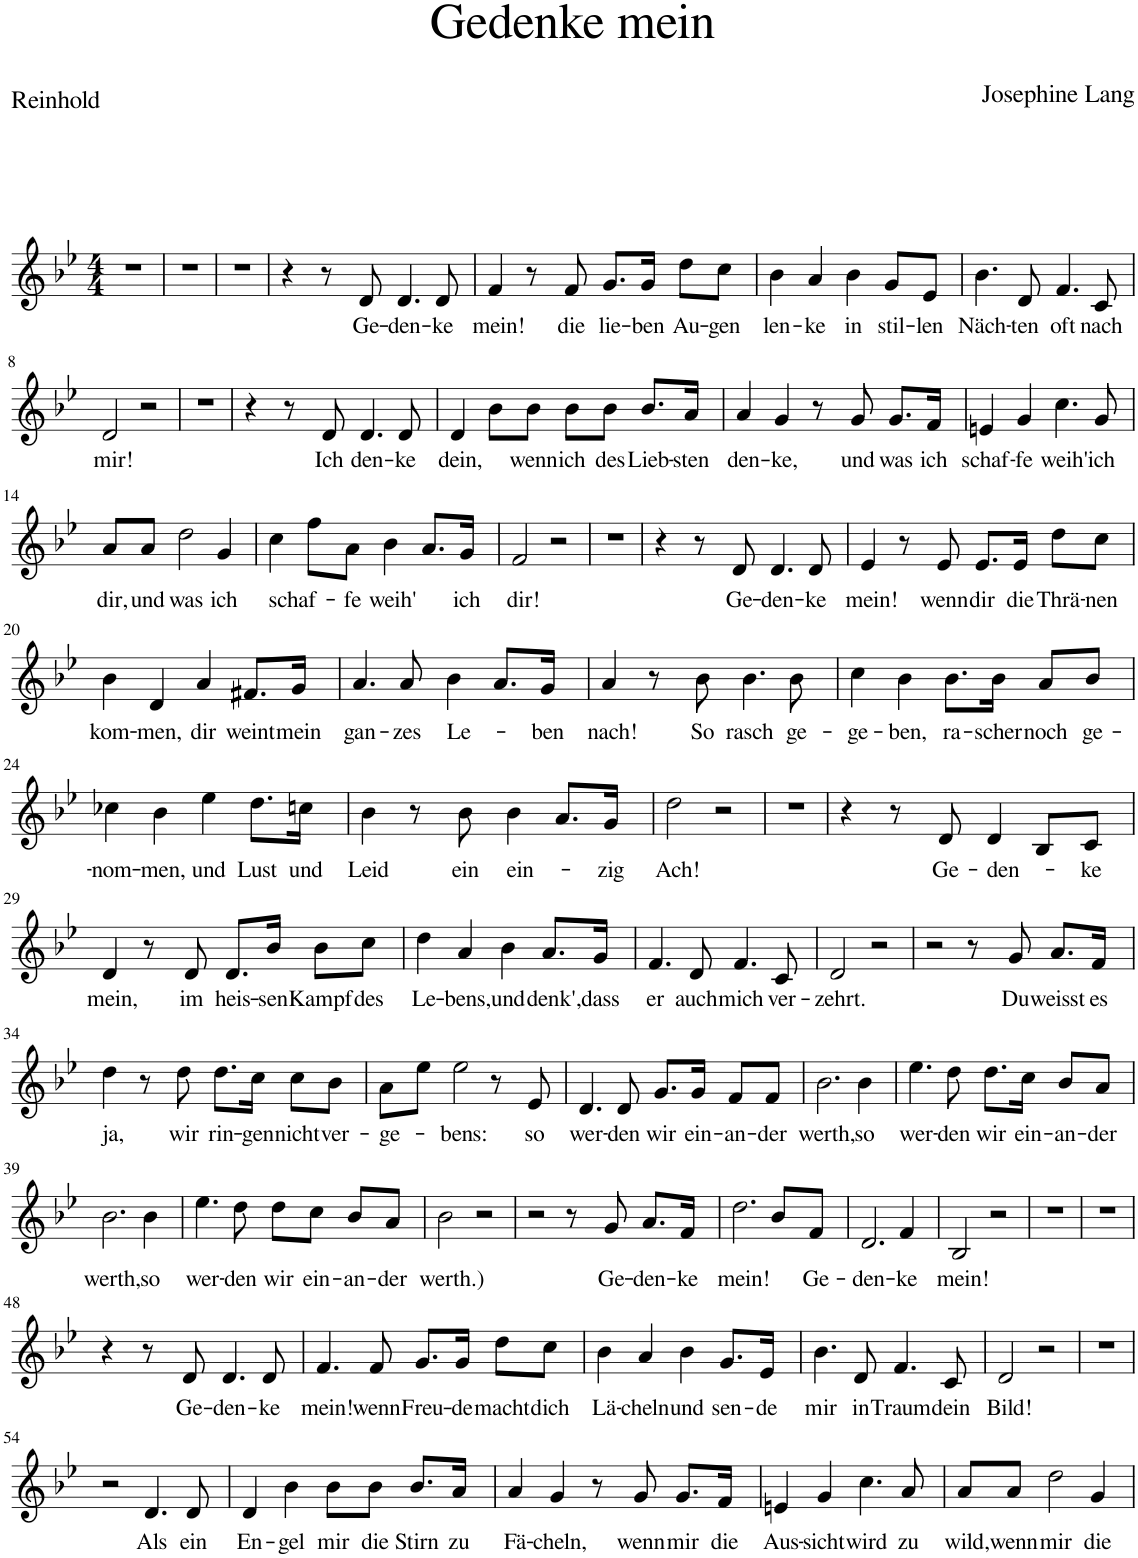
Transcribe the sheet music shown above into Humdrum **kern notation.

**kern	**text
*part1	*part1
*staff1	*staff1
*I"Piano	*
*I'Pno	*
*clefG2	*
*k[b-e-]	*
*M4/4	*
=1	=1
1r	.
=2	=2
1r	.
=3	=3
1r	.
=4	=4
4r	.
8r	.
!	!LO:LY:b
8d/	Ge-
!	!LO:LY:b
4.d/	-den-
!	!LO:LY:b
8d/	-ke
=5	=5
!	!LO:LY:b
4f/	mein!
8r	.
!	!LO:LY:b
8f/	die
!	!LO:LY:b
8.g/L	lie-
!	!LO:LY:b
16g/Jk	-ben
!	!LO:LY:b
8dd\L	Au-
!	!LO:LY:b
8cc\J	-gen
=6	=6
!	!LO:LY:b
4b-\	len-
!	!LO:LY:b
4a/	-ke
!	!LO:LY:b
4b-\	in
!	!LO:LY:b
8g/L	stil-
!	!LO:LY:b
8e-/J	-len
=7	=7
!	!LO:LY:b
4.b-\	Näch-
!	!LO:LY:b
8d/	-ten
!	!LO:LY:b
4.f/	oft
!	!LO:LY:b
8c/	nach
!!LO:LB:g=z
=8	=8
!	!LO:LY:b
2d/	mir!
2r	.
=9	=9
1r	.
=10	=10
4r	.
8r	.
!	!LO:LY:b
8d/	Ich
!	!LO:LY:b
4.d/	den-
!	!LO:LY:b
8d/	-ke
=11	=11
!	!LO:LY:b
4d/	dein,
8b-\L	.
!	!LO:LY:b
8b-\J	wenn
!	!LO:LY:b
8b-\L	ich
!	!LO:LY:b
8b-\J	des
!	!LO:LY:b
8.b-/L	Lieb-
!	!LO:LY:b
16a/Jk	-sten
=12	=12
!	!LO:LY:b
4a/	den-
!	!LO:LY:b
4g/	-ke,
8r	.
!	!LO:LY:b
8g/	und
!	!LO:LY:b
8.g/L	was
!	!LO:LY:b
16f/Jk	ich
=13	=13
!	!LO:LY:b
4en/	schaf-
!	!LO:LY:b
4g/	-fe
!	!LO:LY:b
4.cc\	weih'
!	!LO:LY:b
8g/	ich
!!LO:LB:g=z
=14	=14
!	!LO:LY:b
8a/L	dir,
!	!LO:LY:b
8a/J	und
!	!LO:LY:b
2dd\	was
!	!LO:LY:b
4g/	ich
=15	=15
!	!LO:LY:b
4cc\	schaf-
8ff\L	.
!	!LO:LY:b
8a\J	-fe
!	!LO:LY:b
4b-\	weih'
8.a/L	.
!	!LO:LY:b
16g/Jk	ich
=16	=16
!	!LO:LY:b
2f/	dir!
2r	.
=17	=17
1r	.
=18	=18
4r	.
8r	.
!	!LO:LY:b
8d/	Ge-
!	!LO:LY:b
4.d/	-den-
!	!LO:LY:b
8d/	-ke
=19	=19
!	!LO:LY:b
4e-/	mein!
8r	.
!	!LO:LY:b
8e-/	wenn
!	!LO:LY:b
8.e-/L	dir
!	!LO:LY:b
16e-/Jk	die
!	!LO:LY:b
8dd\L	Thrä-
!	!LO:LY:b
8cc\J	-nen
!!LO:LB:g=z
=20	=20
!	!LO:LY:b
4b-\	kom-
!	!LO:LY:b
4d/	-men,
!	!LO:LY:b
4a/	dir
!	!LO:LY:b
8.f#X/L	weint
!	!LO:LY:b
16g/Jk	mein
=21	=21
!	!LO:LY:b
4.a/	gan-
!	!LO:LY:b
8a/	-zes
!	!LO:LY:b
4b-\	Le-
8.a/L	.
!	!LO:LY:b
16g/Jk	-ben
=22	=22
!	!LO:LY:b
4a/	nach!
8r	.
!	!LO:LY:b
8b-\	So
!	!LO:LY:b
4.b-\	rasch
!	!LO:LY:b
8b-\	ge-
=23	=23
!	!LO:LY:b
4cc\	-ge-
!	!LO:LY:b
4b-\	-ben,
!	!LO:LY:b
8.b-\L	ra-
!	!LO:LY:b
16b-\Jk	-scher
!	!LO:LY:b
8a/L	noch
!	!LO:LY:b
8b-/J	ge-
!!LO:LB:g=z
=24	=24
!	!LO:LY:b
4cc-X\	-nom-
!	!LO:LY:b
4b-\	-men,
!	!LO:LY:b
4ee-\	und
!	!LO:LY:b
8.dd\L	Lust
!	!LO:LY:b
16ccn\Jk	und
=25	=25
!	!LO:LY:b
4b-\	Leid
8r	.
!	!LO:LY:b
8b-\	ein
!	!LO:LY:b
4b-\	ein-
8.a/L	.
!	!LO:LY:b
16g/Jk	-zig
=26	=26
!	!LO:LY:b
2dd\	Ach!
2r	.
=27	=27
1r	.
=28	=28
4r	.
8r	.
!	!LO:LY:b
8d/	Ge-
!	!LO:LY:b
4d/	-den-
8B-/L	.
!	!LO:LY:b
8c/J	-ke
!!LO:LB:g=z
=29	=29
!	!LO:LY:b
4d/	mein,
8r	.
!	!LO:LY:b
8d/	im
!	!LO:LY:b
8.d/L	heis-
!	!LO:LY:b
16b-/Jk	-sen
!	!LO:LY:b
8b-\L	Kampf
!	!LO:LY:b
8cc\J	des
=30	=30
!	!LO:LY:b
4dd\	Le-
!	!LO:LY:b
4a/	-bens,
!	!LO:LY:b
4b-\	und
!	!LO:LY:b
8.a/L	denk',
!	!LO:LY:b
16g/Jk	dass
=31	=31
!	!LO:LY:b
4.f/	er
!	!LO:LY:b
8d/	auch
!	!LO:LY:b
4.f/	mich
!	!LO:LY:b
8c/	ver-
=32	=32
!	!LO:LY:b
2d/	-zehrt.
2r	.
=33	=33
2r	.
8r	.
!	!LO:LY:b
8g/	Du
!	!LO:LY:b
8.a/L	weisst
!	!LO:LY:b
16f/Jk	es
!!LO:LB:g=z
=34	=34
!	!LO:LY:b
4dd\	ja,
8r	.
!	!LO:LY:b
8dd\	wir
!	!LO:LY:b
8.dd\L	rin-
!	!LO:LY:b
16cc\Jk	-gen
!	!LO:LY:b
8cc\L	nicht
!	!LO:LY:b
8b-\J	ver-
=35	=35
!	!LO:LY:b
8a\L	-ge-
8ee-\J	.
!	!LO:LY:b
2ee-\	-bens:
8r	.
!	!LO:LY:b
8e-/	so
=36	=36
!	!LO:LY:b
4.d/	wer-
!	!LO:LY:b
8d/	-den
!	!LO:LY:b
8.g/L	wir
!	!LO:LY:b
16g/Jk	ein-
!	!LO:LY:b
8f/L	-an-
!	!LO:LY:b
8f/J	-der
=37	=37
!	!LO:LY:b
2.b-\	werth,
!	!LO:LY:b
4b-\	so
=38	=38
!	!LO:LY:b
4.ee-\	wer-
!	!LO:LY:b
8dd\	-den
!	!LO:LY:b
8.dd\L	wir
!	!LO:LY:b
16cc\Jk	ein-
!	!LO:LY:b
8b-/L	-an-
!	!LO:LY:b
8a/J	-der
!!LO:LB:g=z
=39	=39
!	!LO:LY:b
2.b-\	werth,
!	!LO:LY:b
4b-\	so
=40	=40
!	!LO:LY:b
4.ee-\	wer-
!	!LO:LY:b
8dd\	-den
!	!LO:LY:b
8dd\L	wir
!	!LO:LY:b
8cc\J	ein-
!	!LO:LY:b
8b-/L	-an-
!	!LO:LY:b
8a/J	-der
=41	=41
!	!LO:LY:b
2b-\	werth.)
2r	.
=42	=42
2r	.
8r	.
!	!LO:LY:b
8g/	Ge-
!	!LO:LY:b
8.a/L	-den-
!	!LO:LY:b
16f/Jk	-ke
=43	=43
!	!LO:LY:b
2.dd\	mein!
8b-/L	.
!	!LO:LY:b
8f/J	Ge-
=44	=44
!	!LO:LY:b
2.d/	-den-
!	!LO:LY:b
4f/	-ke
=45	=45
!	!LO:LY:b
2B-/	mein!
2r	.
=46	=46
1r	.
=47	=47
1r	.
!!LO:LB:g=z
=48	=48
4r	.
8r	.
!	!LO:LY:b
8d/	Ge-
!	!LO:LY:b
4.d/	-den-
!	!LO:LY:b
8d/	-ke
=49	=49
!	!LO:LY:b
4.f/	mein!
!	!LO:LY:b
8f/	wenn
!	!LO:LY:b
8.g/L	Freu-
!	!LO:LY:b
16g/Jk	-de
!	!LO:LY:b
8dd\L	macht
!	!LO:LY:b
8cc\J	dich
=50	=50
!	!LO:LY:b
4b-\	Lä-
!	!LO:LY:b
4a/	-cheln
!	!LO:LY:b
4b-\	und
!	!LO:LY:b
8.g/L	sen-
!	!LO:LY:b
16e-/Jk	-de
=51	=51
!	!LO:LY:b
4.b-\	mir
!	!LO:LY:b
8d/	in
!	!LO:LY:b
4.f/	Traum
!	!LO:LY:b
8c/	dein
=52	=52
!	!LO:LY:b
2d/	Bild!
2r	.
=53	=53
1r	.
!!LO:LB:g=z
=54	=54
2r	.
!	!LO:LY:b
4.d/	Als
!	!LO:LY:b
8d/	ein
=55	=55
!	!LO:LY:b
4d/	En-
!	!LO:LY:b
4b-\	-gel
!	!LO:LY:b
8b-\L	mir
!	!LO:LY:b
8b-\J	die
!	!LO:LY:b
8.b-/L	Stirn
!	!LO:LY:b
16a/Jk	zu
=56	=56
!	!LO:LY:b
4a/	Fä-
!	!LO:LY:b
4g/	-cheln,
8r	.
!	!LO:LY:b
8g/	wenn
!	!LO:LY:b
8.g/L	mir
!	!LO:LY:b
16f/Jk	die
=57	=57
!	!LO:LY:b
4en/	Aus-
!	!LO:LY:b
4g/	-sicht
!	!LO:LY:b
4.cc\	wird
!	!LO:LY:b
8a/	zu
=58	=58
!	!LO:LY:b
8a/L	wild,
!	!LO:LY:b
8a/J	wenn
!	!LO:LY:b
2dd\	mir
!	!LO:LY:b
4g/	die
=	=
*-	*-
